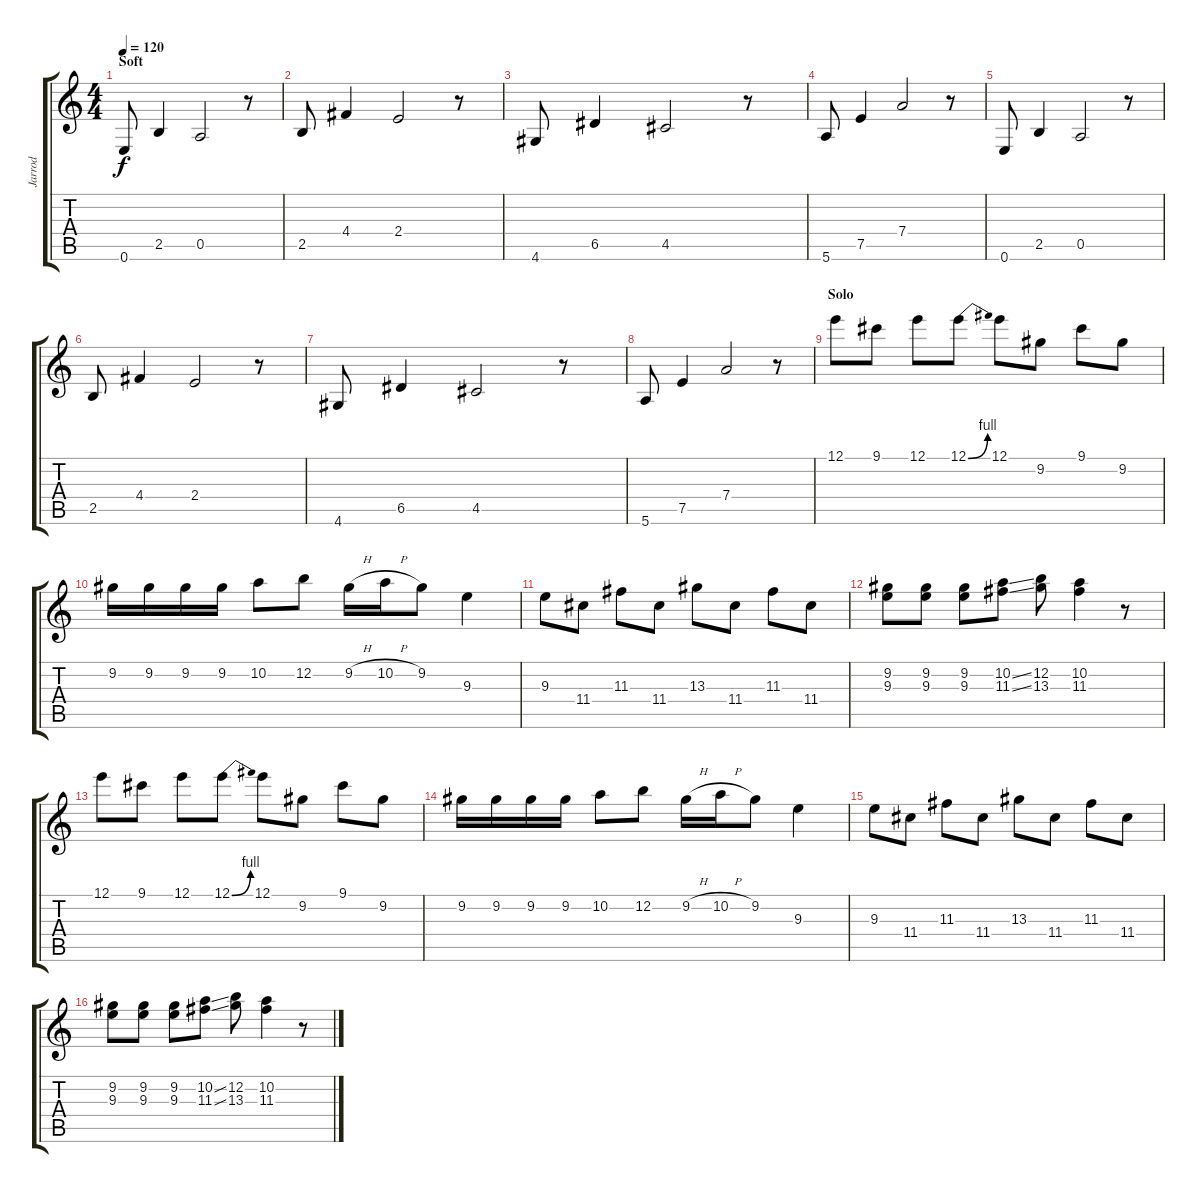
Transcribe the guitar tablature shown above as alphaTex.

\track ("Jarrod" "Jarrod") {instrument distortionguitar}
\staff {score tabs}
\tuning (E4 B3 G3 D3 A2 E2) {hide}
\ts (4 4)
\section ("" "Soft")
\tempo 120
\clef g2
\ks c
0.6.8{dy f} 2.5.4 0.5.2 r.8 |
2.5.8 4.4.4 2.4.2 r.8 |
4.6.8 6.5.4 4.5.2 r.8 |
5.6.8 7.5.4 7.4.2 r.8 |
0.6.8 2.5.4 0.5.2 r.8 |
2.5.8 4.4.4 2.4.2 r.8 |
4.6.8 6.5.4 4.5.2 r.8 |
5.6.8 7.5.4 7.4.2 r.8 |
\section ("" "Solo")
12.1.8 9.1.8 12.1.8 12.1{be (bend 0 0 60 4)}.8 12.1.8 9.2.8 9.1.8 9.2.8 |
9.2.16 9.2.16 9.2.16 9.2.16 10.2.8 12.2.8 9.2{h}.16 10.2{h}.16 9.2.8 9.3.4 |
9.3.8 11.4.8 11.3.8 11.4.8 13.3.8 11.4.8 11.3.8 11.4.8 |
(9.2 9.3).8 (9.2 9.3).8 (9.2 9.3).8 (10.2{ss} 11.3{ss}).8 (12.2 13.3).8 (10.2 11.3).4 r.8 |
12.1.8 9.1.8 12.1.8 12.1{be (bend 0 0 60 4)}.8 12.1.8 9.2.8 9.1.8 9.2.8 |
9.2.16 9.2.16 9.2.16 9.2.16 10.2.8 12.2.8 9.2{h}.16 10.2{h}.16 9.2.8 9.3.4 |
9.3.8 11.4.8 11.3.8 11.4.8 13.3.8 11.4.8 11.3.8 11.4.8 |
(9.2 9.3).8 (9.2 9.3).8 (9.2 9.3).8 (10.2{ss} 11.3{ss}).8 (12.2 13.3).8 (10.2 11.3).4 r.8
